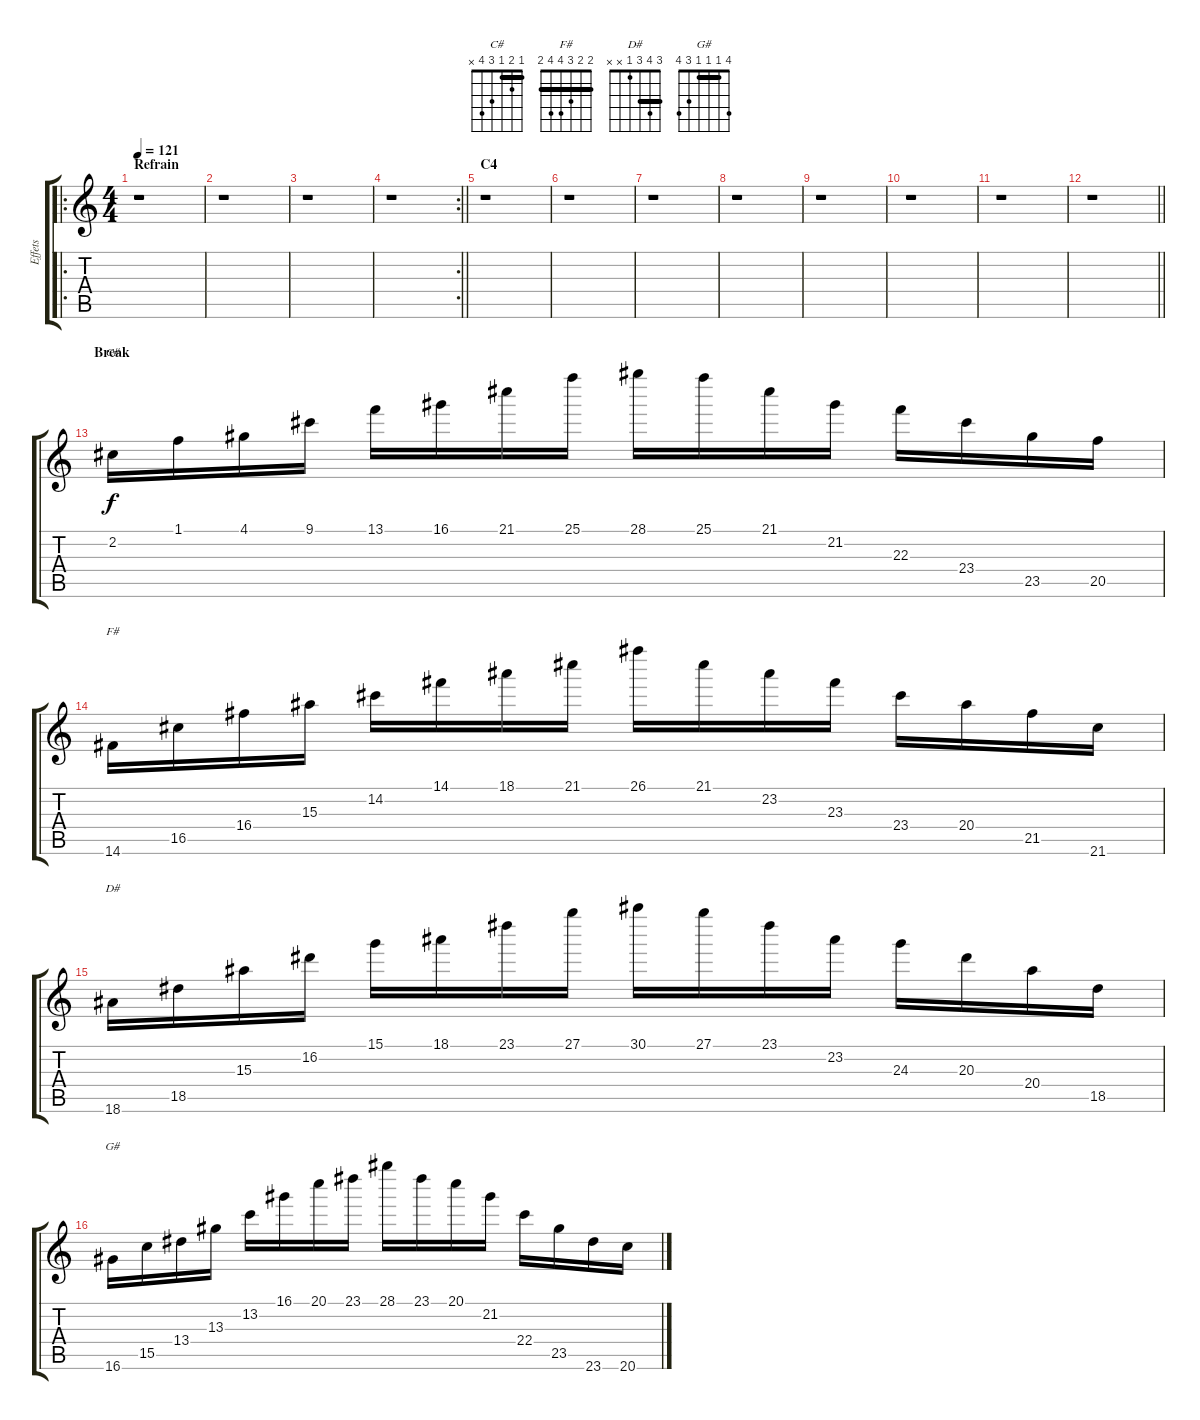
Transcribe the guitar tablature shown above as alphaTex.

\track ("Effets" "Effets") {instrument synthbass2}
\staff {score tabs}
\tuning (E4 B3 G3 D3 A2 E2) {hide}
\chord ("C#" 1 2 1 3 4 x) {barre 1}
\chord ("F#" 2 2 3 4 4 2) {barre 2}
\chord ("D#" 3 4 3 1 x x) {barre 3}
\chord ("G#" 4 1 1 1 3 4) {barre 1}
\ro
\ts (4 4)
\section ("" "Refrain")
\tempo 121
\clef g2
\ks c
r.1{dy f} |
r.1 |
r.1 |
\rc 2
\barLineRight lightlight
r.1 |
\section ("" "C4")
r.1 |
r.1 |
r.1 |
r.1 |
r.1 |
r.1 |
r.1 |
\barLineRight lightlight
r.1 |
\section ("" "Break")
2.2.16{ch "C#"} 1.1.16 4.1.16 9.1.16 13.1.16 16.1.16 21.1.16 25.1.16 28.1.16 25.1.16 21.1.16 21.2.16 22.3.16 23.4.16 23.5.16 20.5.16 |
14.6.16{ch "F#"} 16.5.16 16.4.16 15.3.16 14.2.16 14.1.16 18.1.16 21.1.16 26.1.16 21.1.16 23.2.16 23.3.16 23.4.16 20.4.16 21.5.16 21.6.16 |
18.6.16{ch "D#"} 18.5.16 15.3.16 16.2.16 15.1.16 18.1.16 23.1.16 27.1.16 30.1.16 27.1.16 23.1.16 23.2.16 24.3.16 20.3.16 20.4.16 18.5.16 |
16.6.16{ch "G#"} 15.5.16 13.4.16 13.3.16 13.2.16 16.1.16 20.1.16 23.1.16 28.1.16 23.1.16 20.1.16 21.2.16 22.4.16 23.5.16 23.6.16 20.6.16
